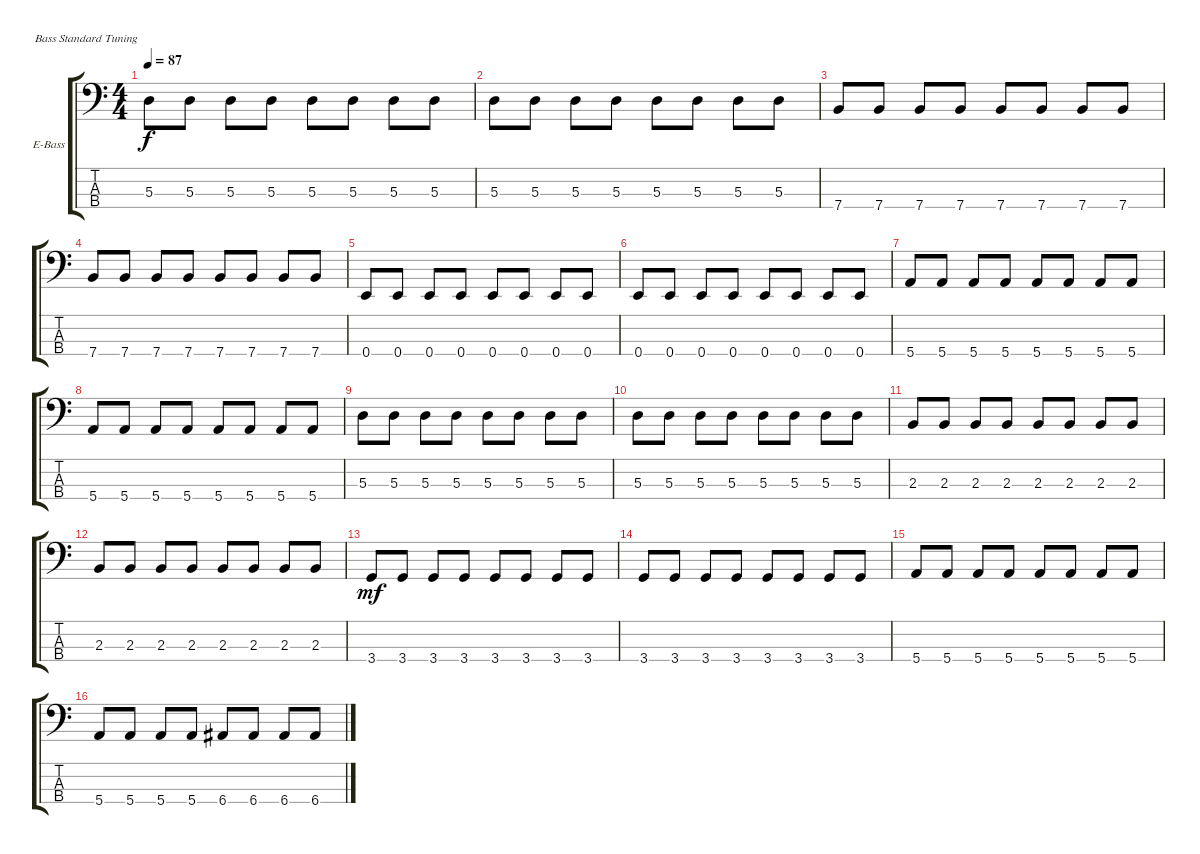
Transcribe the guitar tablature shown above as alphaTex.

\bracketExtendMode groupsimilarinstruments
\firstSystemTrackNameOrientation horizontal
\otherSystemsTrackNameOrientation horizontal
\track ("Bass" "E-Bass") {instrument electricbasspick}
\staff {score tabs}
\tuning (G2 D2 A1 E1)
\ts (4 4)
\tempo 87
\clef f4
\ks c
5.3.8{dy f} 5.3.8 5.3.8 5.3.8 5.3.8 5.3.8 5.3.8 5.3.8 |
5.3.8 5.3.8 5.3.8 5.3.8 5.3.8 5.3.8 5.3.8 5.3.8 |
7.4.8 7.4.8 7.4.8 7.4.8 7.4.8 7.4.8 7.4.8 7.4.8 |
7.4.8 7.4.8 7.4.8 7.4.8 7.4.8 7.4.8 7.4.8 7.4.8 |
0.4.8 0.4.8 0.4.8 0.4.8 0.4.8 0.4.8 0.4.8 0.4.8 |
0.4.8 0.4.8 0.4.8 0.4.8 0.4.8 0.4.8 0.4.8 0.4.8 |
5.4.8 5.4.8 5.4.8 5.4.8 5.4.8 5.4.8 5.4.8 5.4.8 |
5.4.8 5.4.8 5.4.8 5.4.8 5.4.8 5.4.8 5.4.8 5.4.8 |
5.3.8 5.3.8 5.3.8 5.3.8 5.3.8 5.3.8 5.3.8 5.3.8 |
5.3.8 5.3.8 5.3.8 5.3.8 5.3.8 5.3.8 5.3.8 5.3.8 |
2.3.8 2.3.8 2.3.8 2.3.8 2.3.8 2.3.8 2.3.8 2.3.8 |
2.3.8 2.3.8 2.3.8 2.3.8 2.3.8 2.3.8 2.3.8 2.3.8 |
3.4.8{dy mf} 3.4.8 3.4.8 3.4.8 3.4.8 3.4.8 3.4.8 3.4.8 |
3.4.8 3.4.8 3.4.8 3.4.8 3.4.8 3.4.8 3.4.8 3.4.8 |
5.4.8 5.4.8 5.4.8 5.4.8 5.4.8 5.4.8 5.4.8 5.4.8 |
5.4.8 5.4.8 5.4.8 5.4.8 6.4.8 6.4.8 6.4.8 6.4.8
